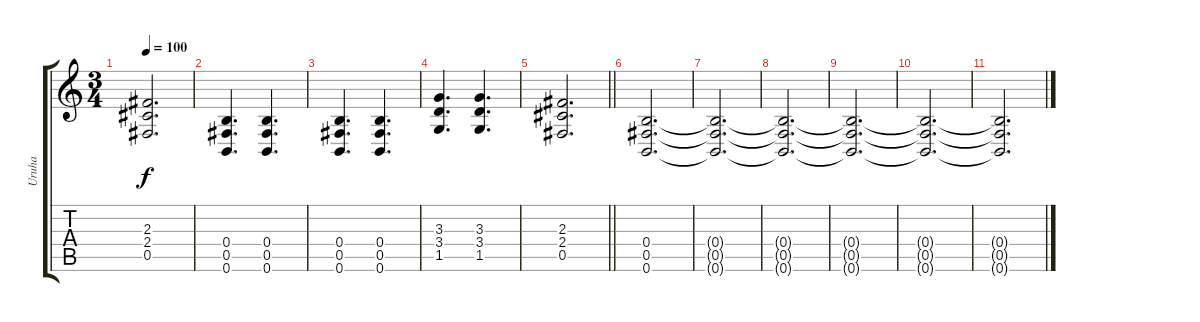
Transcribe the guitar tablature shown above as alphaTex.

\track ("Uruha" "Uruha") {instrument distortionguitar}
\staff {score tabs}
\tuning (Db4 Ab3 E3 B2 Gb2 B1) {hide}
\ts (3 4)
\tempo 100
\clef g2
\ks c
(2.3 2.4 0.5).2{d dy f} |
(0.4 0.5 0.6).4{d} (0.4 0.5 0.6).4{d} |
(0.4 0.5 0.6).4{d} (0.4 0.5 0.6).4{d} |
(3.3 3.4 1.5).4{d} (3.3 3.4 1.5).4{d} |
\barLineRight lightlight
(2.3 2.4 0.5).2{d} |
(0.4 0.5 0.6).2{d} |
(0.4{t} 0.5{t} 0.6{t}).2{d} |
(0.4{t} 0.5{t} 0.6{t}).2{d} |
(0.4{t} 0.5{t} 0.6{t}).2{d} |
(0.4{t} 0.5{t} 0.6{t}).2{d} |
(0.4{t} 0.5{t} 0.6{t}).2{d}
